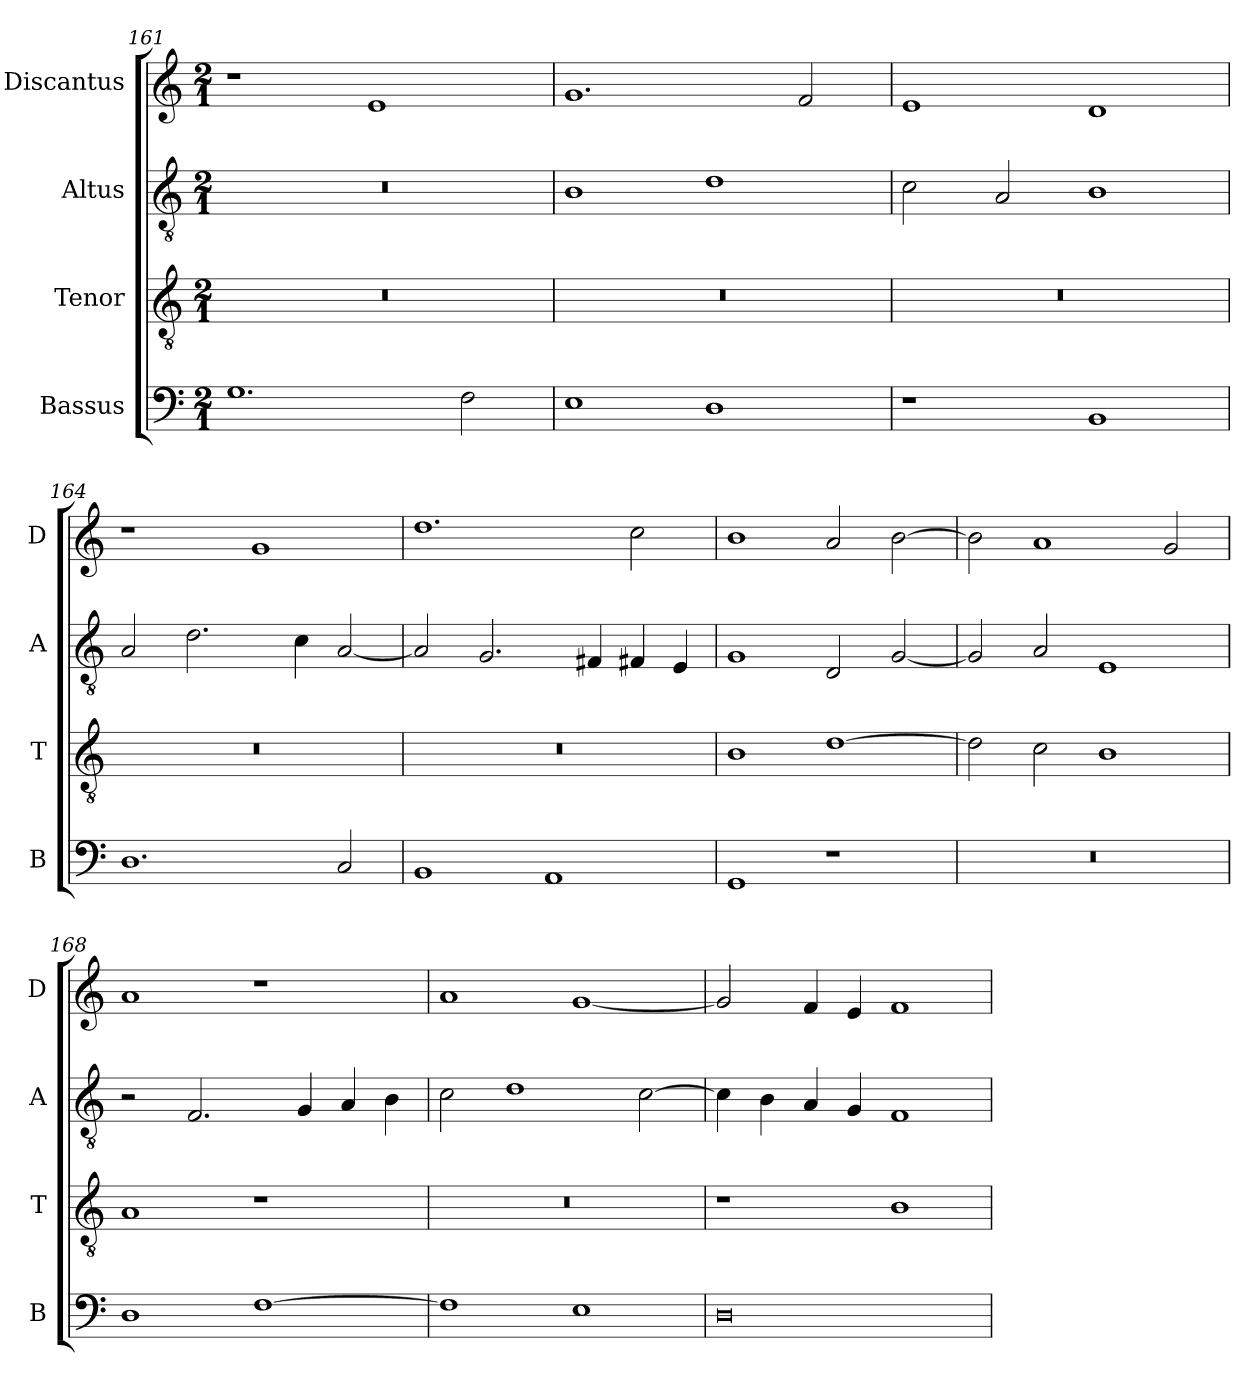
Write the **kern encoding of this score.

**kern	**kern	**kern	**kern
*part4	*part3	*part2	*part1
*staff4	*staff3	*staff2	*staff1
*I"Bassus	*I"Tenor	*I"Altus	*I"Discantus
*I'B	*I'T	*I'A	*I'D
*clefF4	*clefGv2	*clefGv2	*clefG2
*k[]	*k[]	*k[]	*k[]
*M2/1	*M2/1	*M2/1	*M2/1
=161	=161	=161	=161
1.G	0r	0r	1r
.	.	.	1e
2F\	.	.	.
=162	=162	=162	=162
1E	0r	1B	1.g
1D	.	1d	.
.	.	.	2f/
=163	=163	=163	=163
1r	0r	2c\	1e
.	.	2A/	.
1BB	.	1B	1d
=164	=164	=164	=164
1.D	0r	2A/	1r
.	.	2.d\	.
.	.	.	1g
.	.	4c\	.
2C/	.	[2A/	.
=165	=165	=165	=165
1BB	0r	2A/]	1.dd
.	.	2.G/	.
1AA	.	.	.
.	.	4F#X/	.
.	.	4F#X/	2cc\
.	.	4E/	.
=166	=166	=166	=166
1GG	1B	1G	1b
1r	[1d	2D/	2a/
.	.	[2G/	[2b\
=167	=167	=167	=167
0r	2d\]	2G/]	2b\]
.	2c\	2A/	1a
.	1B	1E	.
.	.	.	2g/
=168	=168	=168	=168
1D	1A	2r	1a
.	.	2.F/	.
[1F	1r	.	1r
.	.	4G/	.
.	.	4A/	.
.	.	4B\	.
=169	=169	=169	=169
1F]	0r	2c\	1a
.	.	1d	.
1E	.	.	[1g
.	.	[2c\	.
=170	=170	=170	=170
0D	1r	4c\]	2g/]
.	.	4B\	.
.	.	4A/	4f/
.	.	4G/	4e/
.	1B	1F	1f
=	=	=	=
*-	*-	*-	*-
